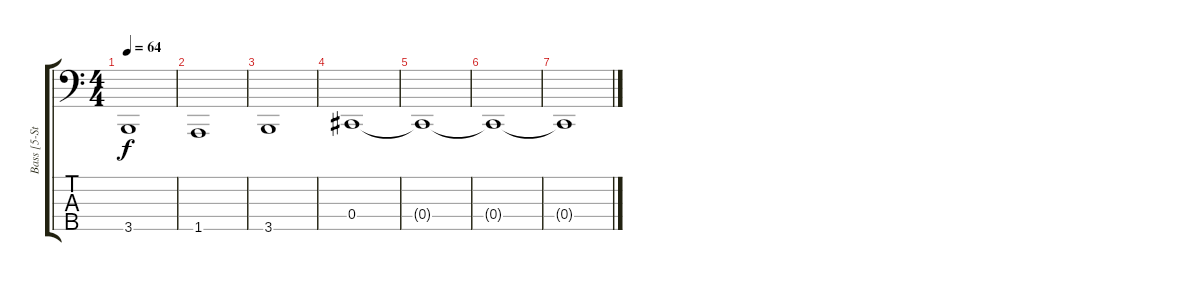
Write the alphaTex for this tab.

\track ("Bass [5-String]" "Bass [5-St") {instrument electricbasspick}
\staff {score tabs}
\tuning (E2 B1 Gb1 Db1 Ab0) {hide}
\ts (4 4)
\tempo 64
\clef f4
\ks c
3.5.1{dy f} |
1.5.1 |
3.5.1 |
0.4.1{volume 0} |
0.4{t}.1 |
0.4{t}.1 |
0.4{t}.1
